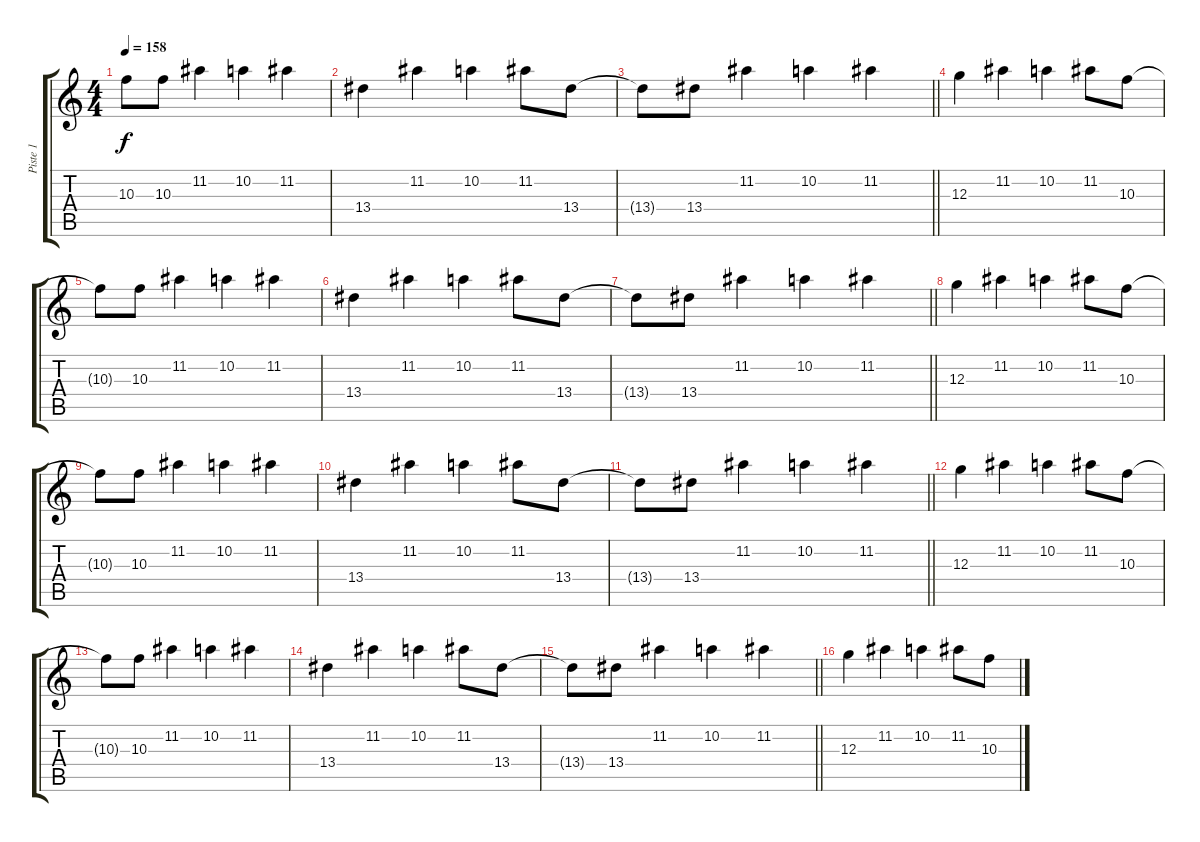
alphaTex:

\track ("Piste 1" "Piste 1") {instrument overdrivenguitar}
\staff {score tabs}
\tuning (E4 B3 G3 D3 A2 E2) {hide}
\ts (4 4)
\tempo 158
\clef g2
\ks c
10.3{t}.8{dy f} 10.3.8 11.2.4 10.2.4 11.2.4 |
13.4.4 11.2.4 10.2.4 11.2.8 13.4.8 |
\barLineRight lightlight
13.4{t}.8 13.4.8 11.2.4 10.2.4 11.2.4 |
12.3.4 11.2.4 10.2.4 11.2.8 10.3.8 |
10.3{t}.8 10.3.8 11.2.4 10.2.4 11.2.4 |
13.4.4 11.2.4 10.2.4 11.2.8 13.4.8 |
\barLineRight lightlight
13.4{t}.8 13.4.8 11.2.4 10.2.4 11.2.4 |
12.3.4 11.2.4 10.2.4 11.2.8 10.3.8 |
10.3{t}.8 10.3.8 11.2.4 10.2.4 11.2.4 |
13.4.4 11.2.4 10.2.4 11.2.8 13.4.8 |
\barLineRight lightlight
13.4{t}.8 13.4.8 11.2.4 10.2.4 11.2.4 |
12.3.4 11.2.4 10.2.4 11.2.8 10.3.8 |
10.3{t}.8 10.3.8 11.2.4 10.2.4 11.2.4 |
13.4.4 11.2.4 10.2.4 11.2.8 13.4.8 |
\barLineRight lightlight
13.4{t}.8 13.4.8 11.2.4 10.2.4 11.2.4 |
12.3.4 11.2.4 10.2.4 11.2.8 10.3.8
